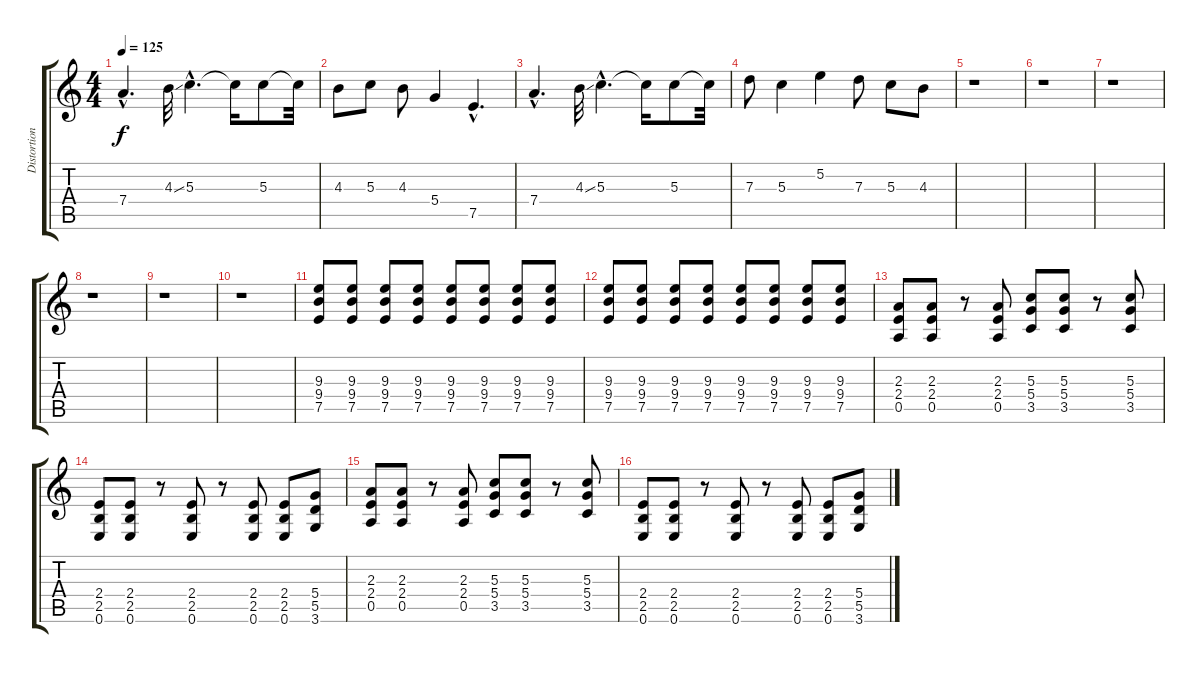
\track ("Distortion Guitar" "Distortion") {instrument distortionguitar}
\staff {score tabs}
\tuning (E4 B3 G3 D3 A2 E2) {hide}
\ts (4 4)
\tempo 125
\clef g2
\ks c
7.4{hac}.4{d dy f} 4.3{ss}.32 5.3{hac}.4{d} 5.3{t}.16 5.3.8 5.3{t}.32 |
4.3.8 5.3.8 4.3.8 5.4.4 7.5{hac}.4{d} |
7.4{hac}.4{d} 4.3{ss}.32 5.3{hac}.4{d} 5.3{t}.16 5.3.8 5.3{t}.32 |
7.3.8 5.3.4 5.2.4 7.3.8 5.3.8 4.3.8 |
r.1 |
r.1 |
r.1 |
r.1 |
r.1 |
r.1 |
(9.3 9.4 7.5).8 (9.3 9.4 7.5).8 (9.3 9.4 7.5).8 (9.3 9.4 7.5).8 (9.3 9.4 7.5).8 (9.3 9.4 7.5).8 (9.3 9.4 7.5).8 (9.3 9.4 7.5).8 |
(9.3 9.4 7.5).8 (9.3 9.4 7.5).8 (9.3 9.4 7.5).8 (9.3 9.4 7.5).8 (9.3 9.4 7.5).8 (9.3 9.4 7.5).8 (9.3 9.4 7.5).8 (9.3 9.4 7.5).8 |
(2.3 2.4 0.5).8 (2.3 2.4 0.5).8 r.8 (2.3 2.4 0.5).8 (5.3 5.4 3.5).8 (5.3 5.4 3.5).8 r.8 (5.3 5.4 3.5).8 |
(2.4 2.5 0.6).8 (2.4 2.5 0.6).8 r.8 (2.4 2.5 0.6).8 r.8 (2.4 2.5 0.6).8 (2.4 2.5 0.6).8 (5.4 5.5 3.6).8 |
(2.3 2.4 0.5).8 (2.3 2.4 0.5).8 r.8 (2.3 2.4 0.5).8 (5.3 5.4 3.5).8 (5.3 5.4 3.5).8 r.8 (5.3 5.4 3.5).8 |
(2.4 2.5 0.6).8 (2.4 2.5 0.6).8 r.8 (2.4 2.5 0.6).8 r.8 (2.4 2.5 0.6).8 (2.4 2.5 0.6).8 (5.4 5.5 3.6).8
